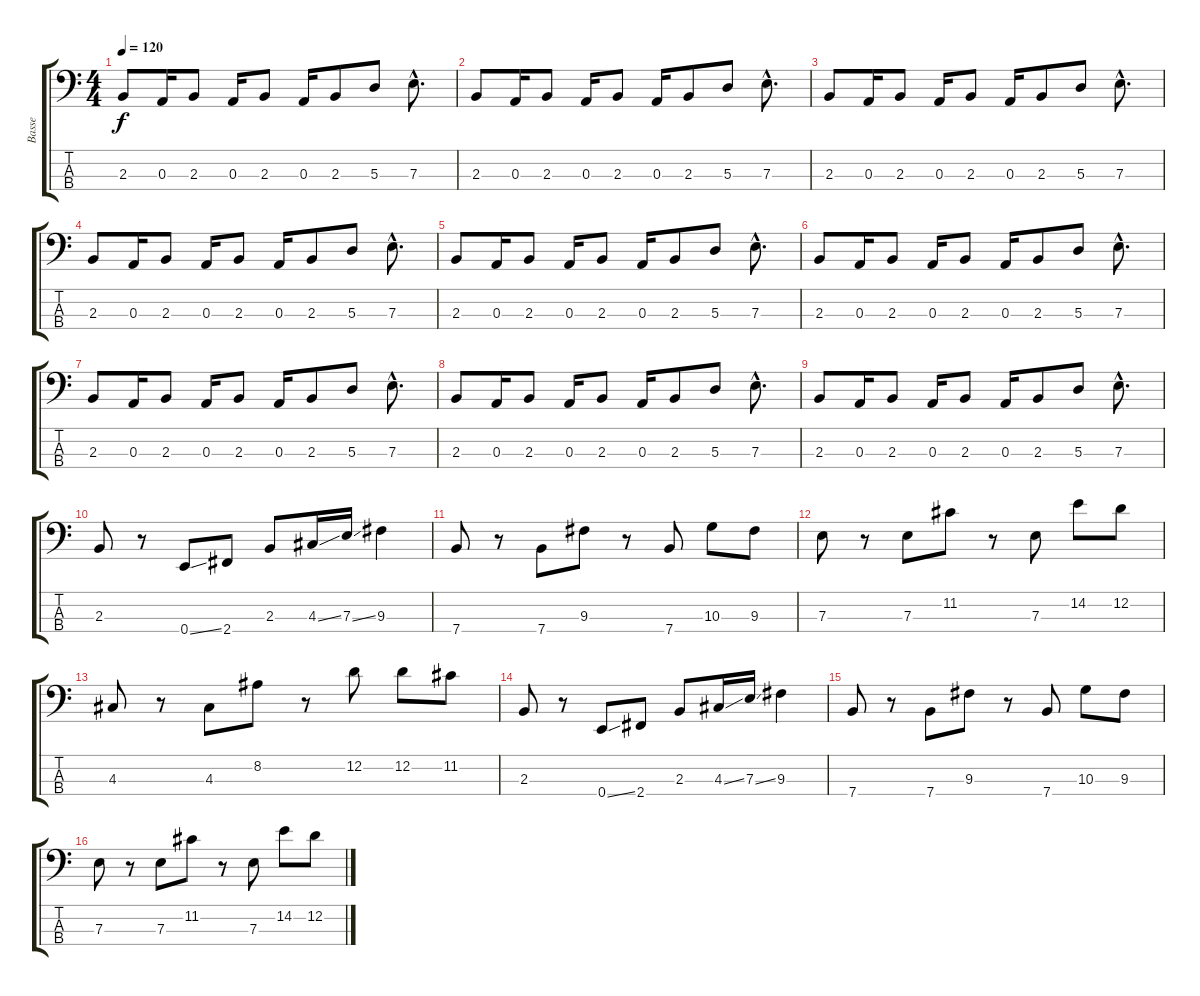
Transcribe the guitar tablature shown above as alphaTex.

\track ("Basse" "Basse") {instrument fretlessbass}
\staff {score tabs}
\tuning (G2 D2 A1 E1) {hide}
\ts (4 4)
\tempo 120
\clef f4
\ks c
2.3.8{dy f} 0.3.16 2.3.8 0.3.16 2.3.8 0.3.16 2.3.8 5.3.8 7.3{hac}.8{d} |
2.3.8 0.3.16 2.3.8 0.3.16 2.3.8 0.3.16 2.3.8 5.3.8 7.3{hac}.8{d} |
2.3.8 0.3.16 2.3.8 0.3.16 2.3.8 0.3.16 2.3.8 5.3.8 7.3{hac}.8{d} |
2.3.8 0.3.16 2.3.8 0.3.16 2.3.8 0.3.16 2.3.8 5.3.8 7.3{hac}.8{d} |
2.3.8 0.3.16 2.3.8 0.3.16 2.3.8 0.3.16 2.3.8 5.3.8 7.3{hac}.8{d} |
2.3.8 0.3.16 2.3.8 0.3.16 2.3.8 0.3.16 2.3.8 5.3.8 7.3{hac}.8{d} |
2.3.8 0.3.16 2.3.8 0.3.16 2.3.8 0.3.16 2.3.8 5.3.8 7.3{hac}.8{d} |
2.3.8 0.3.16 2.3.8 0.3.16 2.3.8 0.3.16 2.3.8 5.3.8 7.3{hac}.8{d} |
2.3.8 0.3.16 2.3.8 0.3.16 2.3.8 0.3.16 2.3.8 5.3.8 7.3{hac}.8{d} |
2.3.8 r.8 0.4{ss}.8 2.4.8 2.3.8 4.3{ss}.16 7.3{ss}.16 9.3.4 |
7.4.8 r.8 7.4.8 9.3.8 r.8 7.4.8 10.3.8 9.3.8 |
7.3.8 r.8 7.3.8 11.2.8 r.8 7.3.8 14.2.8 12.2.8 |
4.3.8 r.8 4.3.8 8.2.8 r.8 12.2.8 12.2.8 11.2.8 |
2.3.8 r.8 0.4{ss}.8 2.4.8 2.3.8 4.3{ss}.16 7.3{ss}.16 9.3.4 |
7.4.8 r.8 7.4.8 9.3.8 r.8 7.4.8 10.3.8 9.3.8 |
7.3.8 r.8 7.3.8 11.2.8 r.8 7.3.8 14.2.8 12.2.8
